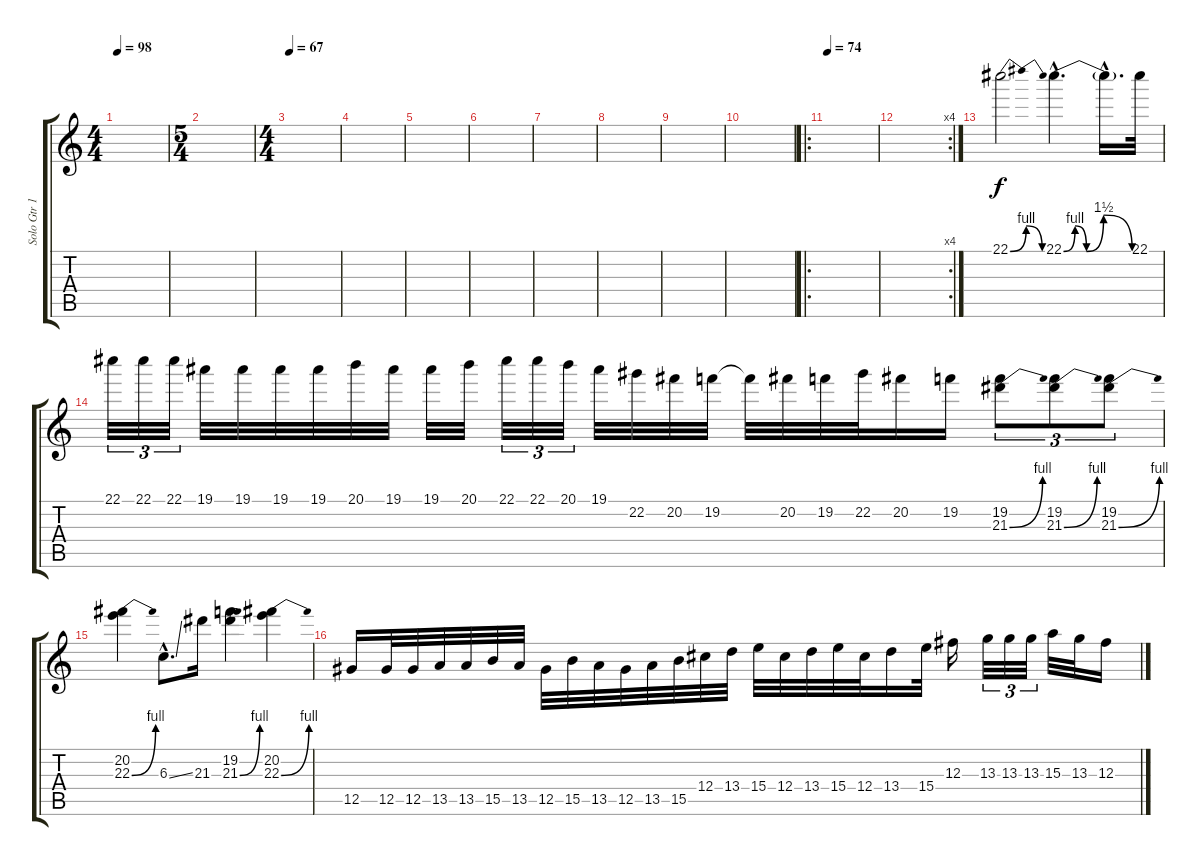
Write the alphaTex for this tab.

\track ("Solo Gtr 1" "Solo Gtr 1") {instrument distortionguitar}
\staff {score tabs}
\tuning (Eb4 Bb3 Gb3 Db3 Ab2 Eb2) {hide}
\ts (4 4)
\tempo 98
\clef g2
\ks c
|
\ts (5 4)
|
\ts (4 4)
\tempo 67
|
|
|
|
|
|
|
|
\ro
\tempo 74
|
\rc 4
|
22.1{be (bendrelease 0 0 30 4 45 4 60 0)}.2 22.1{be (custom 0 0 10 4 20 0 35 6 60 0) hac}.4{d} 22.1{hac t}.16{d} 22.1.32 |
22.1.32{tu (3 2)} 22.1.32{tu (3 2)} 22.1.32{tu (3 2)} 19.1.32 19.1.32 19.1.32 19.1.32 20.1.32 19.1.32 19.1.32 20.1.32 22.1.32{tu (3 2)} 22.1.32{tu (3 2)} 20.1.32{tu (3 2)} 19.1.32 22.2.32 20.2.32 19.2.32 19.2{t}.32 20.2.32 19.2.32 22.2.32 20.2.16 19.2.16 (19.2 21.3{be (bend 0 0 60 4)}).8{tu (3 2)} (19.2 21.3{be (bend 0 0 60 4)}).8{tu (3 2)} (19.2 21.3{be (bend 0 0 60 4)}).8{tu (3 2)} |
(20.2 22.3{be (bend 0 0 60 4)}).4 6.3{ss hac}.8{d} 21.3.16 (19.2 21.3{be (bend 0 0 60 4)}).4 (20.2 22.3{be (bend 0 0 60 4)}).4 |
12.5.16 12.5.32 12.5.32 13.5.32 13.5.32 15.5.32 13.5.32 12.5.32 15.5.32 13.5.32 12.5.32 13.5.32 15.5.32 12.4.32 13.4.32 15.4.32 12.4.32 13.4.32 15.4.32 12.4.32 13.4.16 15.4.32 12.3.16 13.3.32{tu (3 2)} 13.3.32{tu (3 2)} 13.3.32{tu (3 2)} 15.3.32 13.3.32 12.3.16
